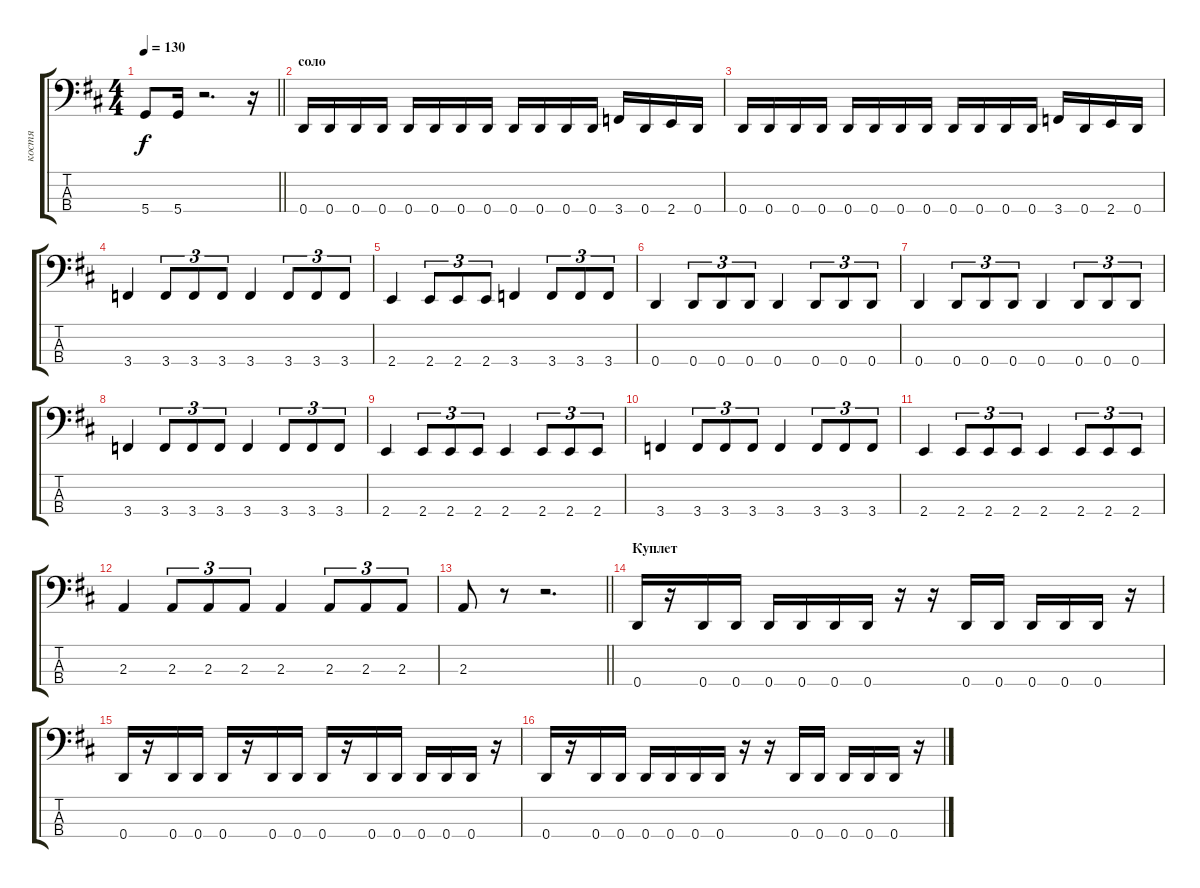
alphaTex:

\track ("костя" "костя") {instrument electricbasspick}
\staff {score tabs}
\tuning (F2 C2 G1 D1) {hide}
\ts (4 4)
\tempo 130
\clef f4
\barLineRight lightlight
\ks bminor
5.4.8{dy f} 5.4.16 r.2{d} r.16 |
\section ("" "соло")
0.4.16 0.4.16 0.4.16 0.4.16 0.4.16 0.4.16 0.4.16 0.4.16 0.4.16 0.4.16 0.4.16 0.4.16 3.4.16 0.4.16 2.4.16 0.4.16 |
0.4.16 0.4.16 0.4.16 0.4.16 0.4.16 0.4.16 0.4.16 0.4.16 0.4.16 0.4.16 0.4.16 0.4.16 3.4.16 0.4.16 2.4.16 0.4.16 |
3.4.4 3.4.8{tu (3 2)} 3.4.8{tu (3 2)} 3.4.8{tu (3 2)} 3.4.4 3.4.8{tu (3 2)} 3.4.8{tu (3 2)} 3.4.8{tu (3 2)} |
2.4.4 2.4.8{tu (3 2)} 2.4.8{tu (3 2)} 2.4.8{tu (3 2)} 3.4.4 3.4.8{tu (3 2)} 3.4.8{tu (3 2)} 3.4.8{tu (3 2)} |
0.4.4 0.4.8{tu (3 2)} 0.4.8{tu (3 2)} 0.4.8{tu (3 2)} 0.4.4 0.4.8{tu (3 2)} 0.4.8{tu (3 2)} 0.4.8{tu (3 2)} |
0.4.4 0.4.8{tu (3 2)} 0.4.8{tu (3 2)} 0.4.8{tu (3 2)} 0.4.4 0.4.8{tu (3 2)} 0.4.8{tu (3 2)} 0.4.8{tu (3 2)} |
3.4.4 3.4.8{tu (3 2)} 3.4.8{tu (3 2)} 3.4.8{tu (3 2)} 3.4.4 3.4.8{tu (3 2)} 3.4.8{tu (3 2)} 3.4.8{tu (3 2)} |
2.4.4 2.4.8{tu (3 2)} 2.4.8{tu (3 2)} 2.4.8{tu (3 2)} 2.4.4 2.4.8{tu (3 2)} 2.4.8{tu (3 2)} 2.4.8{tu (3 2)} |
3.4.4 3.4.8{tu (3 2)} 3.4.8{tu (3 2)} 3.4.8{tu (3 2)} 3.4.4 3.4.8{tu (3 2)} 3.4.8{tu (3 2)} 3.4.8{tu (3 2)} |
2.4.4 2.4.8{tu (3 2)} 2.4.8{tu (3 2)} 2.4.8{tu (3 2)} 2.4.4 2.4.8{tu (3 2)} 2.4.8{tu (3 2)} 2.4.8{tu (3 2)} |
2.3.4 2.3.8{tu (3 2)} 2.3.8{tu (3 2)} 2.3.8{tu (3 2)} 2.3.4 2.3.8{tu (3 2)} 2.3.8{tu (3 2)} 2.3.8{tu (3 2)} |
\barLineRight lightlight
2.3.8 r.8 r.2{d} |
\section ("" "Куплет")
0.4.16 r.16 0.4.16 0.4.16 0.4.16 0.4.16 0.4.16 0.4.16 r.16 r.16 0.4.16 0.4.16 0.4.16 0.4.16 0.4.16 r.16 |
0.4.16 r.16 0.4.16 0.4.16 0.4.16 r.16 0.4.16 0.4.16 0.4.16 r.16 0.4.16 0.4.16 0.4.16 0.4.16 0.4.16 r.16 |
0.4.16 r.16 0.4.16 0.4.16 0.4.16 0.4.16 0.4.16 0.4.16 r.16 r.16 0.4.16 0.4.16 0.4.16 0.4.16 0.4.16 r.16
